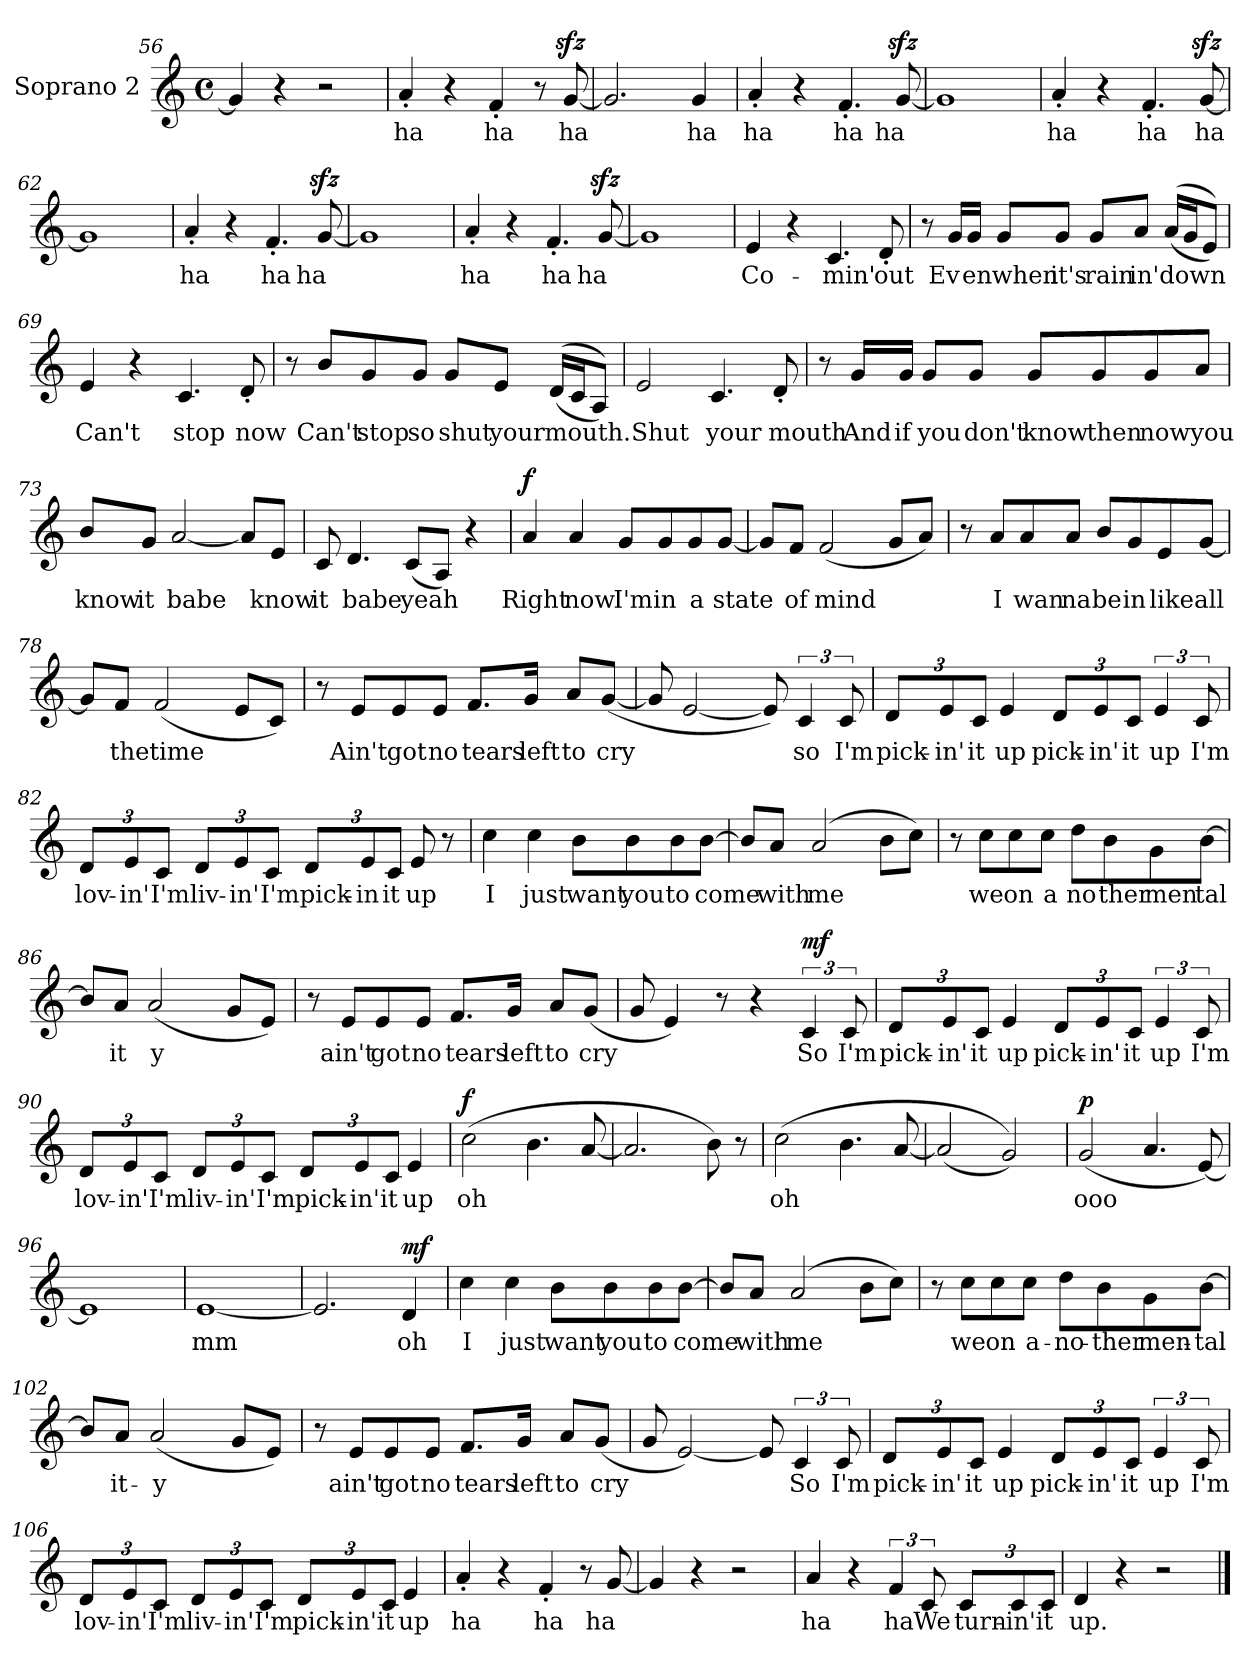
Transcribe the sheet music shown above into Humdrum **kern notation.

**kern	**text	**dynam
*part1	*part1	*part1
*staff1	*staff1	*staff1
*I"Soprano 2	*	*
*I'Sop2	*	*
!!LO:LB:g=z
*clefG2	*	*
*k[]	*	*
*M4/4	*	*
*met(c)	*	*
=56	=56	=56
4g/]	.	.
4r	.	.
2r	.	.
=57	=57	=57
!	!LO:LY:b	!
4a'/	ha	.
4r	.	.
!	!LO:LY:b	!
4f'/	ha	.
8r	.	.
!	!LO:LY:b	!
[8gzz>/	ha	.
=58	=58	=58
2.g/]	.	.
!	!LO:LY:b	!
4g/	ha	.
=59	=59	=59
!	!LO:LY:b	!
4a'/	ha	.
4r	.	.
!	!LO:LY:b	!
4.f'/	ha	.
!	!LO:LY:b	!
[8gzz>/	ha	.
=60	=60	=60
1g]	.	.
=61	=61	=61
!	!LO:LY:b	!
4a'/	ha	.
4r	.	.
!	!LO:LY:b	!
4.f'/	ha	.
!	!LO:LY:b	!
[8gzz>/	ha	.
=62	=62	=62
1g]	.	.
=63	=63	=63
!	!LO:LY:b	!
4a'/	ha	.
4r	.	.
!	!LO:LY:b	!
4.f'/	ha	.
!	!LO:LY:b	!
[8gzz>/	ha	.
=64	=64	=64
1g]	.	.
=65	=65	=65
!	!LO:LY:b	!
4a'/	ha	.
4r	.	.
!	!LO:LY:b	!
4.f'/	ha	.
!	!LO:LY:b	!
[8gzz>/	ha	.
=66	=66	=66
1g]	.	.
=67	=67	=67
!	!LO:LY:b	!
4e/	Co-	.
4r	.	.
!	!LO:LY:b	!
4.c/	-min'	.
!	!LO:LY:b	!
8d'/	out	.
!!LO:LB:g=z
=68	=68	=68
8r	.	.
!	!LO:LY:b	!
16g/LL	Ev	.
!	!LO:LY:b	!
16g/JJ	en	.
!	!LO:LY:b	!
8g/L	when	.
!	!LO:LY:b	!
8g/J	it's	.
!	!LO:LY:b	!
8g/L	rain	.
!	!LO:LY:b	!
8a/J	in'	.
!	!LO:LY:b	!
((16a/LL	down	.
16g/J	.	.
8e/J))	.	.
=69	=69	=69
!	!LO:LY:b	!
4e/	Can't	.
4r	.	.
!	!LO:LY:b	!
4.c/	stop	.
!	!LO:LY:b	!
8d'/	now	.
=70	=70	=70
8r	.	.
!	!LO:LY:b	!
8b/L	Can't	.
!	!LO:LY:b	!
8g/	stop	.
!	!LO:LY:b	!
8g/J	so	.
!	!LO:LY:b	!
8g/L	shut	.
!	!LO:LY:b	!
8e/J	your	.
!	!LO:LY:b	!
((16d/LL	mouth.	.
16c/J	.	.
8A/J))	.	.
=71	=71	=71
!	!LO:LY:b	!
2e/	Shut	.
!	!LO:LY:b	!
4.c/	your	.
!	!LO:LY:b	!
8d'/	mouth	.
!!LO:LB:g=z
=72	=72	=72
8r	.	.
!	!LO:LY:b	!
16g/LL	And	.
!	!LO:LY:b	!
16g/JJ	if	.
!	!LO:LY:b	!
8g/L	you	.
!	!LO:LY:b	!
8g/J	don't	.
!	!LO:LY:b	!
8g/L	know	.
!	!LO:LY:b	!
8g/	then	.
!	!LO:LY:b	!
8g/	now	.
!	!LO:LY:b	!
8a/J	you	.
=73	=73	=73
!	!LO:LY:b	!
8b/L	know	.
!	!LO:LY:b	!
8g/J	it	.
!	!LO:LY:b	!
[2a/	babe	.
8a/L]	.	.
!	!LO:LY:b	!
8e/J	know	.
=74	=74	=74
!	!LO:LY:b	!
8c/	it	.
!	!LO:LY:b	!
4.d/	babe	.
!	!LO:LY:b	!
(8c/L	yeah	.
8A/J)	.	.
4r	.	.
=75	=75	=75
!	!LO:LY:b	!LO:DY:a
4a/	Right	f
!	!LO:LY:b	!
4a/	now	.
!	!LO:LY:b	!
8g/L	I'm	.
!	!LO:LY:b	!
8g/	in	.
!	!LO:LY:b	!
8g/	a	.
!	!LO:LY:b	!
[8g/J	state	.
=76	=76	=76
8g/L]	.	.
!	!LO:LY:b	!
8f/J	of	.
!	!LO:LY:b	!
(2f/	mind	.
8g/L	.	.
8a/J)	.	.
!!LO:LB:g=z
=77	=77	=77
8r	.	.
!	!LO:LY:b	!
8a/L	I	.
!	!LO:LY:b	!
8a/	wan	.
!	!LO:LY:b	!
8a/J	na	.
!	!LO:LY:b	!
8b/L	be	.
!	!LO:LY:b	!
8g/	in	.
!	!LO:LY:b	!
8e/	like	.
!	!LO:LY:b	!
[8g/J	all	.
=78	=78	=78
8g/L]	.	.
!	!LO:LY:b	!
8f/J	the	.
!	!LO:LY:b	!
(2f/	time	.
8e/L	.	.
8c/J)	.	.
=79	=79	=79
8r	.	.
!	!LO:LY:b	!
8e/L	Ain't	.
!	!LO:LY:b	!
8e/	got	.
!	!LO:LY:b	!
8e/J	no	.
!	!LO:LY:b	!
8.f/L	tears	.
!	!LO:LY:b	!
16g/Jk	left	.
!	!LO:LY:b	!
8a/L	to	.
!	!LO:LY:b	!
([8g/J	cry	.
=80	=80	=80
8g/]	.	.
[2e/	.	.
8e/])	.	.
!	!LO:LY:b	!
6c/	so	.
!	!LO:LY:b	!
12c/	I'm	.
=81	=81	=81
*Xbrackettup	*	*
!	!LO:LY:b	!
12d/L	pick-	.
!	!LO:LY:b	!
12e/	-in'	.
!	!LO:LY:b	!
12c/J	it	.
!	!LO:LY:b	!
4e/	up	.
!	!LO:LY:b	!
12d/L	pick-	.
!	!LO:LY:b	!
12e/	-in'	.
!	!LO:LY:b	!
12c/J	it	.
*brackettup	*	*
!	!LO:LY:b	!
6e/	up	.
!	!LO:LY:b	!
12c/	I'm	.
!!LO:PB:g=z
=82	=82	=82
*Xbrackettup	*	*
!	!LO:LY:b	!
12d/L	lov-	.
!	!LO:LY:b	!
12e/	-in'	.
!	!LO:LY:b	!
12c/J	I'm	.
!	!LO:LY:b	!
12d/L	liv-	.
!	!LO:LY:b	!
12e/	-in'	.
!	!LO:LY:b	!
12c/J	I'm	.
!	!LO:LY:b	!
12d/L	pick-	.
!	!LO:LY:b	!
12e/	-in	.
!	!LO:LY:b	!
12c/J	it	.
!	!LO:LY:b	!
8e/	up	.
8r	.	.
=83	=83	=83
!	!LO:LY:b	!
4cc\	I	.
!	!LO:LY:b	!
4cc\	just	.
!	!LO:LY:b	!
8b\L	want	.
!	!LO:LY:b	!
8b\	you	.
!	!LO:LY:b	!
8b\	to	.
!	!LO:LY:b	!
[8b\J	come	.
=84	=84	=84
8b/L]	.	.
!	!LO:LY:b	!
8a/J	with	.
!	!LO:LY:b	!
(2a/	me	.
8b\L	.	.
8cc\J)	.	.
=85	=85	=85
8r	.	.
!	!LO:LY:b	!
8cc\L	we	.
!	!LO:LY:b	!
8cc\	on	.
!	!LO:LY:b	!
8cc\J	a	.
!	!LO:LY:b	!
8dd\L	no	.
!	!LO:LY:b	!
8b\	ther	.
!	!LO:LY:b	!
8g\	men	.
!	!LO:LY:b	!
[8b\J	tal	.
=86	=86	=86
8b/L]	.	.
!	!LO:LY:b	!
8a/J	it	.
!	!LO:LY:b	!
(2a/	y	.
8g/L	.	.
8e/J)	.	.
!!LO:LB:g=z
=87	=87	=87
8r	.	.
!	!LO:LY:b	!
8e/L	ain't	.
!	!LO:LY:b	!
8e/	got	.
!	!LO:LY:b	!
8e/J	no	.
!	!LO:LY:b	!
8.f/L	tears	.
!	!LO:LY:b	!
16g/Jk	left	.
!	!LO:LY:b	!
8a/L	to	.
!	!LO:LY:b	!
(8g/J	cry	.
=88	=88	=88
8g/	.	.
4e/)	.	.
8r	.	.
4r	.	.
*brackettup	*	*
!	!LO:LY:b	!LO:DY:a
6c/	So	mf
!	!LO:LY:b	!
12c/	I'm	.
=89	=89	=89
*Xbrackettup	*	*
!	!LO:LY:b	!
12d/L	pick-	.
!	!LO:LY:b	!
12e/	-in'	.
!	!LO:LY:b	!
12c/J	it	.
!	!LO:LY:b	!
4e/	up	.
!	!LO:LY:b	!
12d/L	pick-	.
!	!LO:LY:b	!
12e/	-in'	.
!	!LO:LY:b	!
12c/J	it	.
*brackettup	*	*
!	!LO:LY:b	!
6e/	up	.
!	!LO:LY:b	!
12c/	I'm	.
=90	=90	=90
*Xbrackettup	*	*
!	!LO:LY:b	!
12d/L	lov-	.
!	!LO:LY:b	!
12e/	-in'	.
!	!LO:LY:b	!
12c/J	I'm	.
!	!LO:LY:b	!
12d/L	liv-	.
!	!LO:LY:b	!
12e/	-in'	.
!	!LO:LY:b	!
12c/J	I'm	.
!	!LO:LY:b	!
12d/L	pick-	.
!	!LO:LY:b	!
12e/	-in'	.
!	!LO:LY:b	!
12c/J	it	.
!	!LO:LY:b	!
4e/	up	.
=91	=91	=91
!	!LO:LY:b	!LO:DY:a
(2cc\	oh	f
4.b\	.	.
[8a/	.	.
!!LO:LB:g=z
=92	=92	=92
2.a/]	.	.
8b\)	.	.
8r	.	.
=93	=93	=93
!	!LO:LY:b	!
(2cc\	oh	.
4.b\	.	.
[8a/	.	.
=94	=94	=94
(2a/]	.	.
2g/))	.	.
=95	=95	=95
!	!LO:LY:b	!LO:DY:a
(2g/	ooo	p
4.a/	.	.
[8e/)	.	.
=96	=96	=96
1e]	.	.
=97	=97	=97
!	!LO:LY:b	!
[1e	mm	.
=98	=98	=98
2.e/]	.	.
!	!LO:LY:b	!LO:DY:a
4d/	oh	mf
=99	=99	=99
!	!LO:LY:b	!
4cc\	I	.
!	!LO:LY:b	!
4cc\	just	.
!	!LO:LY:b	!
8b\L	want	.
!	!LO:LY:b	!
8b\	you	.
!	!LO:LY:b	!
8b\	to	.
!	!LO:LY:b	!
[8b\J	come	.
=100	=100	=100
8b/L]	.	.
!	!LO:LY:b	!
8a/J	with	.
!	!LO:LY:b	!
(2a/	me	.
8b\L	.	.
8cc\J)	.	.
=101	=101	=101
8r	.	.
!	!LO:LY:b	!
8cc\L	we	.
!	!LO:LY:b	!
8cc\	on	.
!	!LO:LY:b	!
8cc\J	a-	.
!	!LO:LY:b	!
8dd\L	-no-	.
!	!LO:LY:b	!
8b\	-ther	.
!	!LO:LY:b	!
8g\	men-	.
!	!LO:LY:b	!
[8b\J	-tal	.
!!LO:LB:g=z
=102	=102	=102
8b/L]	.	.
!	!LO:LY:b	!
8a/J	it-	.
!	!LO:LY:b	!
(2a/	-y	.
8g/L	.	.
8e/J)	.	.
=103	=103	=103
8r	.	.
!	!LO:LY:b	!
8e/L	ain't	.
!	!LO:LY:b	!
8e/	got	.
!	!LO:LY:b	!
8e/J	no	.
!	!LO:LY:b	!
8.f/L	tears	.
!	!LO:LY:b	!
16g/Jk	left	.
!	!LO:LY:b	!
8a/L	to	.
!	!LO:LY:b	!
(8g/J	cry	.
=104	=104	=104
8g/	.	.
[2e/)	.	.
8e/]	.	.
*brackettup	*	*
!	!LO:LY:b	!
6c/	So	.
!	!LO:LY:b	!
12c/	I'm	.
=105	=105	=105
*Xbrackettup	*	*
!	!LO:LY:b	!
12d/L	pick-	.
!	!LO:LY:b	!
12e/	-in'	.
!	!LO:LY:b	!
12c/J	it	.
!	!LO:LY:b	!
4e/	up	.
!	!LO:LY:b	!
12d/L	pick-	.
!	!LO:LY:b	!
12e/	-in'	.
!	!LO:LY:b	!
12c/J	it	.
*brackettup	*	*
!	!LO:LY:b	!
6e/	up	.
!	!LO:LY:b	!
12c/	I'm	.
=106	=106	=106
*Xbrackettup	*	*
!	!LO:LY:b	!
12d/L	lov-	.
!	!LO:LY:b	!
12e/	-in'	.
!	!LO:LY:b	!
12c/J	I'm	.
!	!LO:LY:b	!
12d/L	liv-	.
!	!LO:LY:b	!
12e/	-in'	.
!	!LO:LY:b	!
12c/J	I'm	.
!	!LO:LY:b	!
12d/L	pick-	.
!	!LO:LY:b	!
12e/	-in'	.
!	!LO:LY:b	!
12c/J	it	.
!	!LO:LY:b	!
4e/	up	.
!!LO:LB:g=z
=107	=107	=107
!	!LO:LY:b	!
4a'/	ha	.
4r	.	.
!	!LO:LY:b	!
4f'/	ha	.
8r	.	.
!	!LO:LY:b	!
[8g/	ha	.
=108	=108	=108
4g/]	.	.
4r	.	.
2r	.	.
=109	=109	=109
!	!LO:LY:b	!
4a/	ha	.
4r	.	.
*brackettup	*	*
!	!LO:LY:b	!
6f/	ha	.
!	!LO:LY:b	!
12c/	We	.
*Xbrackettup	*	*
!	!LO:LY:b	!
12c/L	turn-	.
!	!LO:LY:b	!
12c/	-in'	.
!	!LO:LY:b	!
12c/J	it	.
=110	=110	=110
!	!LO:LY:b	!
4d/	up.	.
4r	.	.
2r	.	.
==	==	==
*-	*-	*-
